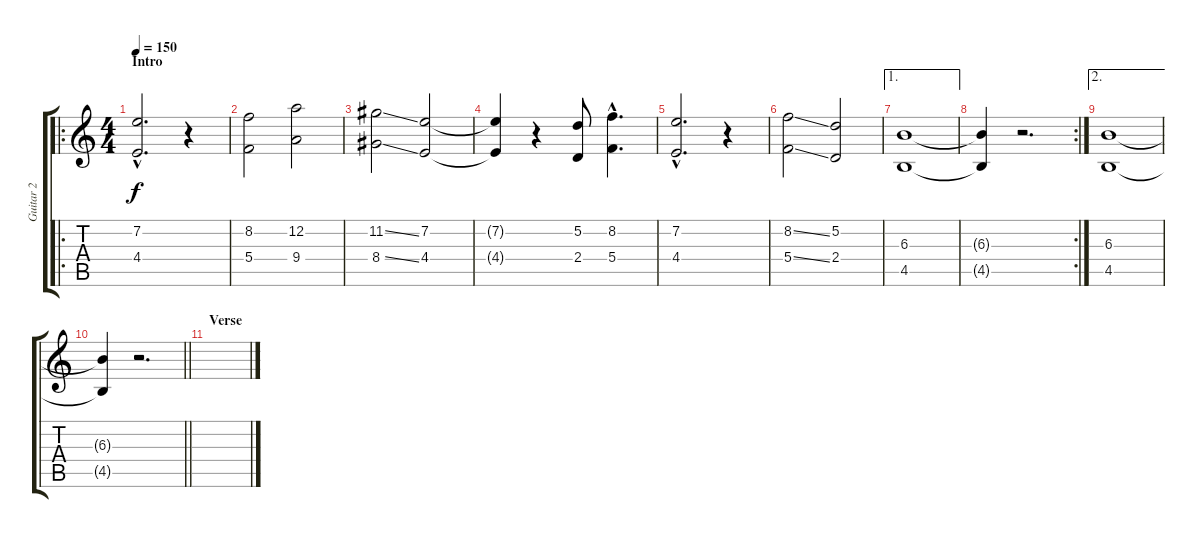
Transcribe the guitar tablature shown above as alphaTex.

\track ("Guitar 2" "Guitar 2") {instrument overdrivenguitar}
\staff {score tabs}
\tuning (D4 A3 F3 C3 G2 C2) {hide}
\ro
\ts (4 4)
\section ("" "Intro")
\tempo 150
\clef g2
\ks c
(7.2{hac} 4.4{hac}).2{d dy f instrument overdrivenguitar} r.4 |
(8.2 5.4).2 (12.2 9.4).2 |
(11.2{ss} 8.4{ss}).2 (7.2 4.4).2 |
(7.2{t} 4.4{t}).4 r.4 (5.2 2.4).8 (8.2{hac} 5.4{hac}).4{d} |
(7.2{hac} 4.4{hac}).2{d} r.4 |
(8.2{ss} 5.4{ss}).2 (5.2 2.4).2 |
\ae 1
(6.3 4.5).1 |
\rc 2
(6.3{t} 4.5{t}).4 r.2{d} |
\ae 2
(6.3 4.5).1 |
\barLineRight lightlight
(6.3{t} 4.5{t}).4 r.2{d} |
\section ("" "Verse")
